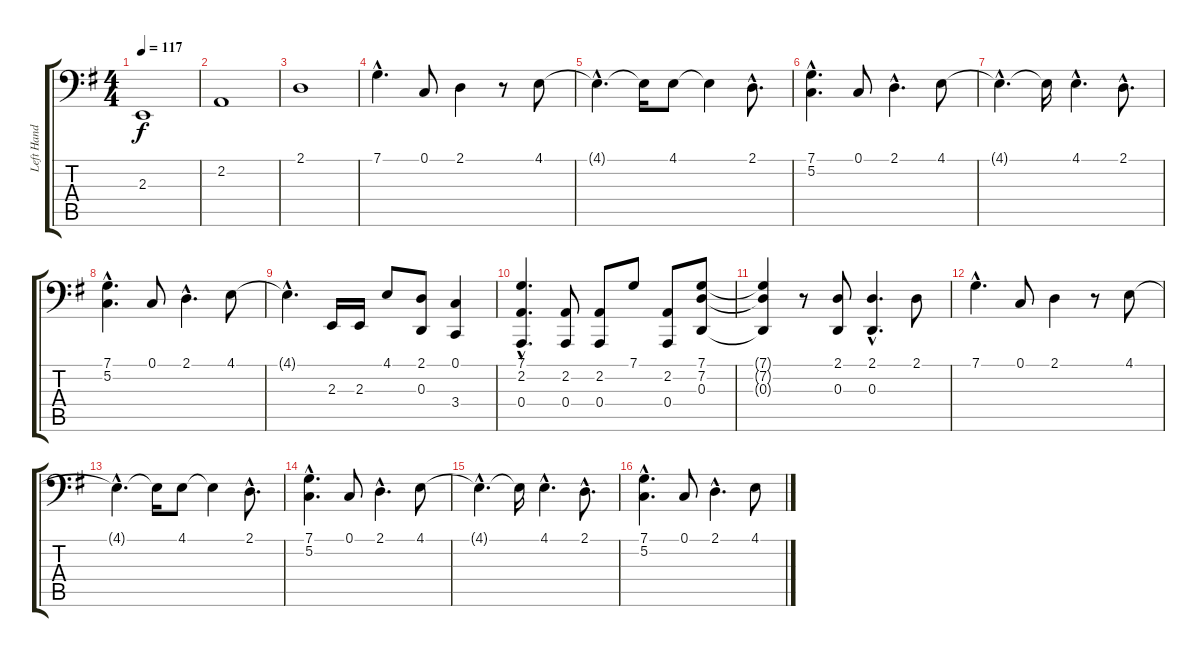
\track ("Left Hand" "Left Hand") {instrument brightacousticpiano}
\staff {score tabs}
\tuning (C3 G2 D2 A1 E1 B0) {hide}
\ts (4 4)
\tempo 117
\clef f4
\ks g
2.3.1{dy f} |
2.2.1 |
2.1.1 |
7.1{hac}.4{d} 0.1.8 2.1.4 r.8 4.1.8 |
4.1{hac t}.4{d} 4.1{t}.16 4.1.8 4.1{t}.4 2.1{hac}.8{d} |
(7.1{hac} 5.2{hac}).4{d} 0.1.8 2.1{hac}.4{d} 4.1.8 |
4.1{hac t}.4{d} 4.1{t}.16 4.1{hac}.4{d} 2.1{hac}.8{d} |
(7.1{hac} 5.2{hac}).4{d} 0.1.8 2.1{hac}.4{d} 4.1.8 |
4.1{hac t}.4{d} 2.3.16 2.3.16 4.1.8 (2.1 0.3).8 (0.1 3.4).4 |
(7.1{hac} 2.2{hac} 0.4{hac}).4{d} (2.2 0.4).8 (2.2 0.4).8 7.1.8 (2.2 0.4).8 (7.1 7.2 0.3).8 |
(7.1{t} 7.2{t} 0.3{t}).4 r.8 (2.1 0.3).8 (2.1{hac} 0.3{hac}).4{d} 2.1.8 |
7.1{hac}.4{d} 0.1.8 2.1.4 r.8 4.1.8 |
4.1{hac t}.4{d} 4.1{t}.16 4.1.8 4.1{t}.4 2.1{hac}.8{d} |
(7.1{hac} 5.2{hac}).4{d} 0.1.8 2.1{hac}.4{d} 4.1.8 |
4.1{hac t}.4{d} 4.1{t}.16 4.1{hac}.4{d} 2.1{hac}.8{d} |
(7.1{hac} 5.2{hac}).4{d} 0.1.8 2.1{hac}.4{d} 4.1.8
